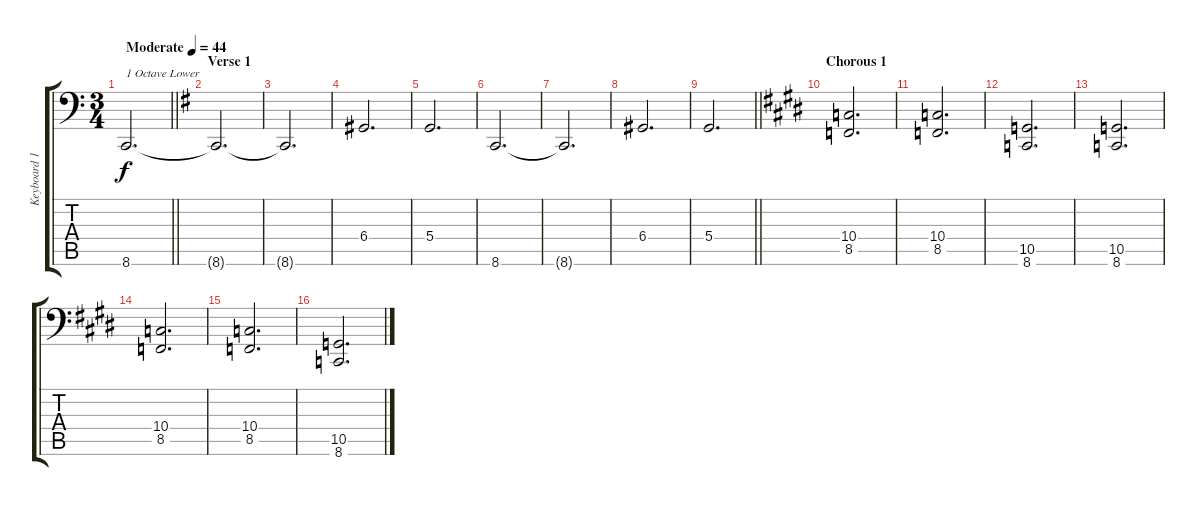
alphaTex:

\track ("Keyboard 1" "Keyboard 1") {instrument synthstrings2}
\staff {score tabs}
\tuning (E3 B2 G2 D2 A1 E1) {hide}
\ts (3 4)
\tempo (44 "Moderate")
\clef f4
\barLineRight lightlight
\ks c
8.6.2{d txt "1 Octave Lower" dy f instrument synthstrings2} |
\section ("" "Verse 1")
\ks g
8.6{t}.2{d} |
8.6{t}.2{d} |
6.4.2{d} |
5.4.2{d} |
8.6.2{d} |
8.6{t}.2{d} |
6.4.2{d} |
\barLineRight lightlight
5.4.2{d} |
\section ("" "Chorous 1")
\ks e
(10.4 8.5).2{d} |
(10.4 8.5).2{d} |
(10.5 8.6).2{d} |
(10.5 8.6).2{d} |
(10.4 8.5).2{d} |
(10.4 8.5).2{d} |
(10.5 8.6).2{d}
